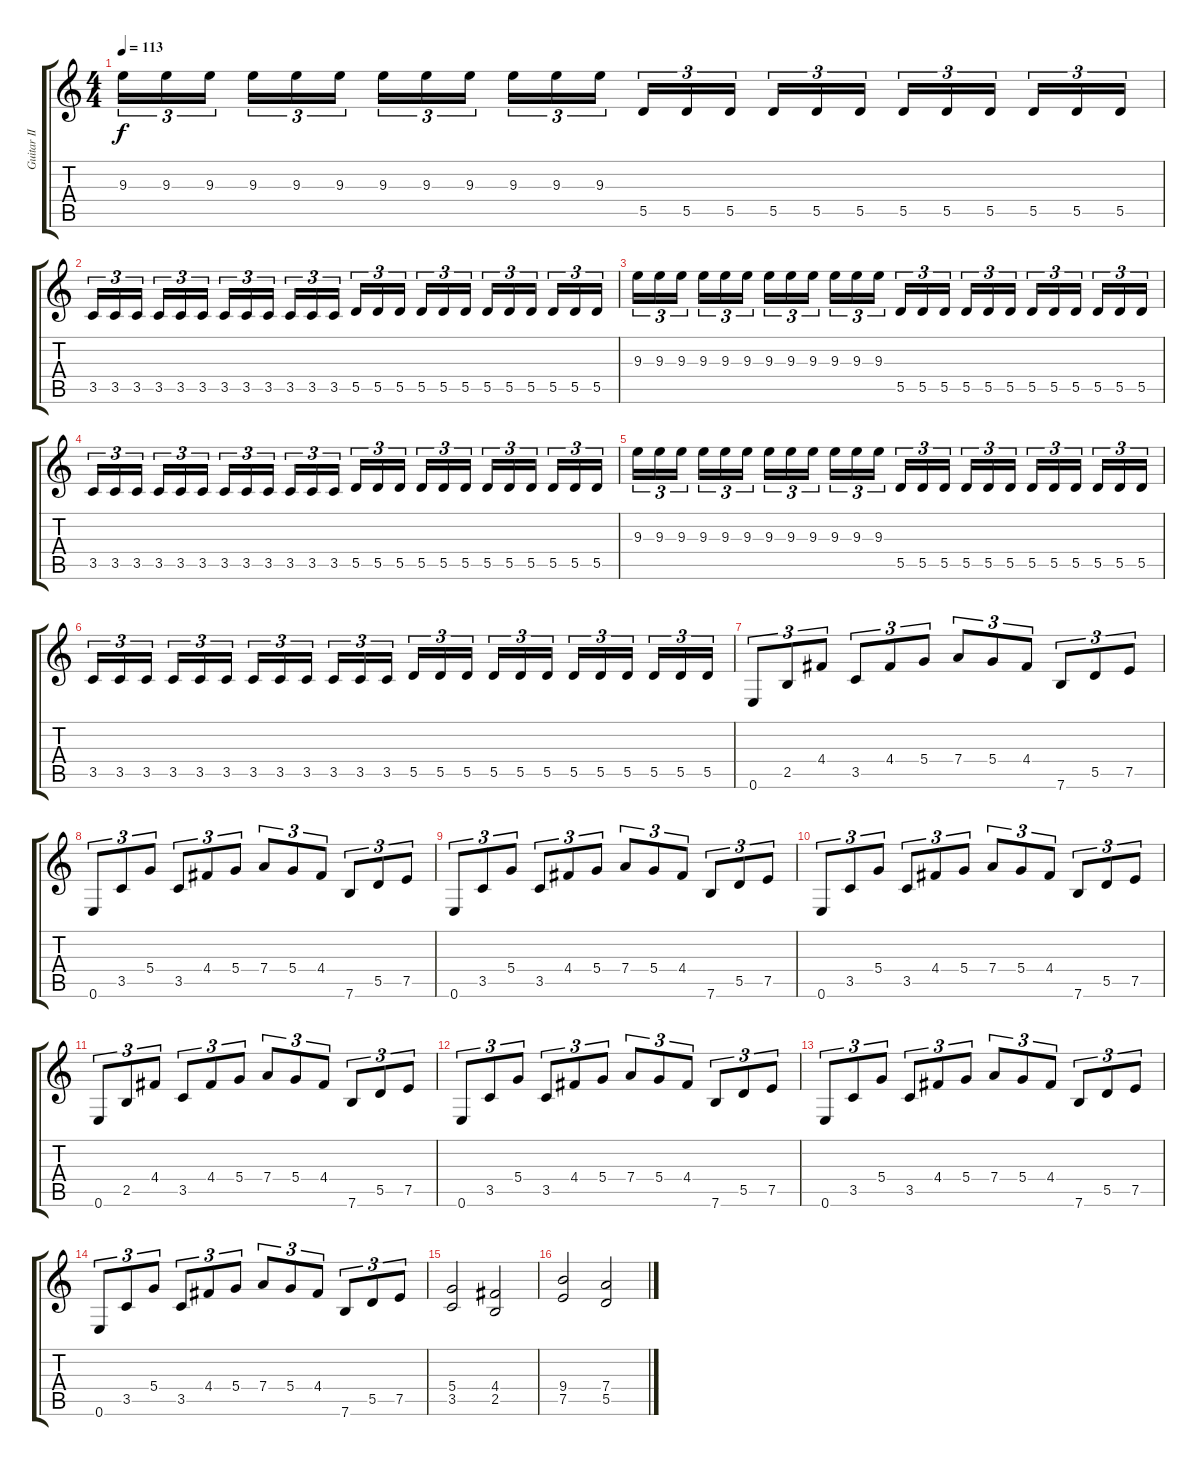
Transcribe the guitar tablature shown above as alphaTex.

\track ("Guitar II" "Guitar II") {instrument distortionguitar}
\staff {score tabs}
\tuning (E4 B3 G3 D3 A2 E2) {hide}
\ts (4 4)
\tempo 113
\clef g2
\ks c
9.3.16{tu (3 2) dy f} 9.3.16{tu (3 2)} 9.3.16{tu (3 2)} 9.3.16{tu (3 2)} 9.3.16{tu (3 2)} 9.3.16{tu (3 2)} 9.3.16{tu (3 2)} 9.3.16{tu (3 2)} 9.3.16{tu (3 2)} 9.3.16{tu (3 2)} 9.3.16{tu (3 2)} 9.3.16{tu (3 2)} 5.5.16{tu (3 2)} 5.5.16{tu (3 2)} 5.5.16{tu (3 2)} 5.5.16{tu (3 2)} 5.5.16{tu (3 2)} 5.5.16{tu (3 2)} 5.5.16{tu (3 2)} 5.5.16{tu (3 2)} 5.5.16{tu (3 2)} 5.5.16{tu (3 2)} 5.5.16{tu (3 2)} 5.5.16{tu (3 2)} |
3.5.16{tu (3 2)} 3.5.16{tu (3 2)} 3.5.16{tu (3 2)} 3.5.16{tu (3 2)} 3.5.16{tu (3 2)} 3.5.16{tu (3 2)} 3.5.16{tu (3 2)} 3.5.16{tu (3 2)} 3.5.16{tu (3 2)} 3.5.16{tu (3 2)} 3.5.16{tu (3 2)} 3.5.16{tu (3 2)} 5.5.16{tu (3 2)} 5.5.16{tu (3 2)} 5.5.16{tu (3 2)} 5.5.16{tu (3 2)} 5.5.16{tu (3 2)} 5.5.16{tu (3 2)} 5.5.16{tu (3 2)} 5.5.16{tu (3 2)} 5.5.16{tu (3 2)} 5.5.16{tu (3 2)} 5.5.16{tu (3 2)} 5.5.16{tu (3 2)} |
9.3.16{tu (3 2)} 9.3.16{tu (3 2)} 9.3.16{tu (3 2)} 9.3.16{tu (3 2)} 9.3.16{tu (3 2)} 9.3.16{tu (3 2)} 9.3.16{tu (3 2)} 9.3.16{tu (3 2)} 9.3.16{tu (3 2)} 9.3.16{tu (3 2)} 9.3.16{tu (3 2)} 9.3.16{tu (3 2)} 5.5.16{tu (3 2)} 5.5.16{tu (3 2)} 5.5.16{tu (3 2)} 5.5.16{tu (3 2)} 5.5.16{tu (3 2)} 5.5.16{tu (3 2)} 5.5.16{tu (3 2)} 5.5.16{tu (3 2)} 5.5.16{tu (3 2)} 5.5.16{tu (3 2)} 5.5.16{tu (3 2)} 5.5.16{tu (3 2)} |
3.5.16{tu (3 2)} 3.5.16{tu (3 2)} 3.5.16{tu (3 2)} 3.5.16{tu (3 2)} 3.5.16{tu (3 2)} 3.5.16{tu (3 2)} 3.5.16{tu (3 2)} 3.5.16{tu (3 2)} 3.5.16{tu (3 2)} 3.5.16{tu (3 2)} 3.5.16{tu (3 2)} 3.5.16{tu (3 2)} 5.5.16{tu (3 2)} 5.5.16{tu (3 2)} 5.5.16{tu (3 2)} 5.5.16{tu (3 2)} 5.5.16{tu (3 2)} 5.5.16{tu (3 2)} 5.5.16{tu (3 2)} 5.5.16{tu (3 2)} 5.5.16{tu (3 2)} 5.5.16{tu (3 2)} 5.5.16{tu (3 2)} 5.5.16{tu (3 2)} |
9.3.16{tu (3 2)} 9.3.16{tu (3 2)} 9.3.16{tu (3 2)} 9.3.16{tu (3 2)} 9.3.16{tu (3 2)} 9.3.16{tu (3 2)} 9.3.16{tu (3 2)} 9.3.16{tu (3 2)} 9.3.16{tu (3 2)} 9.3.16{tu (3 2)} 9.3.16{tu (3 2)} 9.3.16{tu (3 2)} 5.5.16{tu (3 2)} 5.5.16{tu (3 2)} 5.5.16{tu (3 2)} 5.5.16{tu (3 2)} 5.5.16{tu (3 2)} 5.5.16{tu (3 2)} 5.5.16{tu (3 2)} 5.5.16{tu (3 2)} 5.5.16{tu (3 2)} 5.5.16{tu (3 2)} 5.5.16{tu (3 2)} 5.5.16{tu (3 2)} |
3.5.16{tu (3 2)} 3.5.16{tu (3 2)} 3.5.16{tu (3 2)} 3.5.16{tu (3 2)} 3.5.16{tu (3 2)} 3.5.16{tu (3 2)} 3.5.16{tu (3 2)} 3.5.16{tu (3 2)} 3.5.16{tu (3 2)} 3.5.16{tu (3 2)} 3.5.16{tu (3 2)} 3.5.16{tu (3 2)} 5.5.16{tu (3 2)} 5.5.16{tu (3 2)} 5.5.16{tu (3 2)} 5.5.16{tu (3 2)} 5.5.16{tu (3 2)} 5.5.16{tu (3 2)} 5.5.16{tu (3 2)} 5.5.16{tu (3 2)} 5.5.16{tu (3 2)} 5.5.16{tu (3 2)} 5.5.16{tu (3 2)} 5.5.16{tu (3 2)} |
0.6.8{tu (3 2)} 2.5.8{tu (3 2)} 4.4.8{tu (3 2)} 3.5.8{tu (3 2)} 4.4.8{tu (3 2)} 5.4.8{tu (3 2)} 7.4.8{tu (3 2)} 5.4.8{tu (3 2)} 4.4.8{tu (3 2)} 7.6.8{tu (3 2)} 5.5.8{tu (3 2)} 7.5.8{tu (3 2)} |
0.6.8{tu (3 2)} 3.5.8{tu (3 2)} 5.4.8{tu (3 2)} 3.5.8{tu (3 2)} 4.4.8{tu (3 2)} 5.4.8{tu (3 2)} 7.4.8{tu (3 2)} 5.4.8{tu (3 2)} 4.4.8{tu (3 2)} 7.6.8{tu (3 2)} 5.5.8{tu (3 2)} 7.5.8{tu (3 2)} |
0.6.8{tu (3 2)} 3.5.8{tu (3 2)} 5.4.8{tu (3 2)} 3.5.8{tu (3 2)} 4.4.8{tu (3 2)} 5.4.8{tu (3 2)} 7.4.8{tu (3 2)} 5.4.8{tu (3 2)} 4.4.8{tu (3 2)} 7.6.8{tu (3 2)} 5.5.8{tu (3 2)} 7.5.8{tu (3 2)} |
0.6.8{tu (3 2)} 3.5.8{tu (3 2)} 5.4.8{tu (3 2)} 3.5.8{tu (3 2)} 4.4.8{tu (3 2)} 5.4.8{tu (3 2)} 7.4.8{tu (3 2)} 5.4.8{tu (3 2)} 4.4.8{tu (3 2)} 7.6.8{tu (3 2)} 5.5.8{tu (3 2)} 7.5.8{tu (3 2)} |
0.6.8{tu (3 2)} 2.5.8{tu (3 2)} 4.4.8{tu (3 2)} 3.5.8{tu (3 2)} 4.4.8{tu (3 2)} 5.4.8{tu (3 2)} 7.4.8{tu (3 2)} 5.4.8{tu (3 2)} 4.4.8{tu (3 2)} 7.6.8{tu (3 2)} 5.5.8{tu (3 2)} 7.5.8{tu (3 2)} |
0.6.8{tu (3 2)} 3.5.8{tu (3 2)} 5.4.8{tu (3 2)} 3.5.8{tu (3 2)} 4.4.8{tu (3 2)} 5.4.8{tu (3 2)} 7.4.8{tu (3 2)} 5.4.8{tu (3 2)} 4.4.8{tu (3 2)} 7.6.8{tu (3 2)} 5.5.8{tu (3 2)} 7.5.8{tu (3 2)} |
0.6.8{tu (3 2)} 3.5.8{tu (3 2)} 5.4.8{tu (3 2)} 3.5.8{tu (3 2)} 4.4.8{tu (3 2)} 5.4.8{tu (3 2)} 7.4.8{tu (3 2)} 5.4.8{tu (3 2)} 4.4.8{tu (3 2)} 7.6.8{tu (3 2)} 5.5.8{tu (3 2)} 7.5.8{tu (3 2)} |
0.6.8{tu (3 2)} 3.5.8{tu (3 2)} 5.4.8{tu (3 2)} 3.5.8{tu (3 2)} 4.4.8{tu (3 2)} 5.4.8{tu (3 2)} 7.4.8{tu (3 2)} 5.4.8{tu (3 2)} 4.4.8{tu (3 2)} 7.6.8{tu (3 2)} 5.5.8{tu (3 2)} 7.5.8{tu (3 2)} |
(5.4 3.5).2 (4.4 2.5).2 |
(9.4 7.5).2 (7.4 5.5).2
